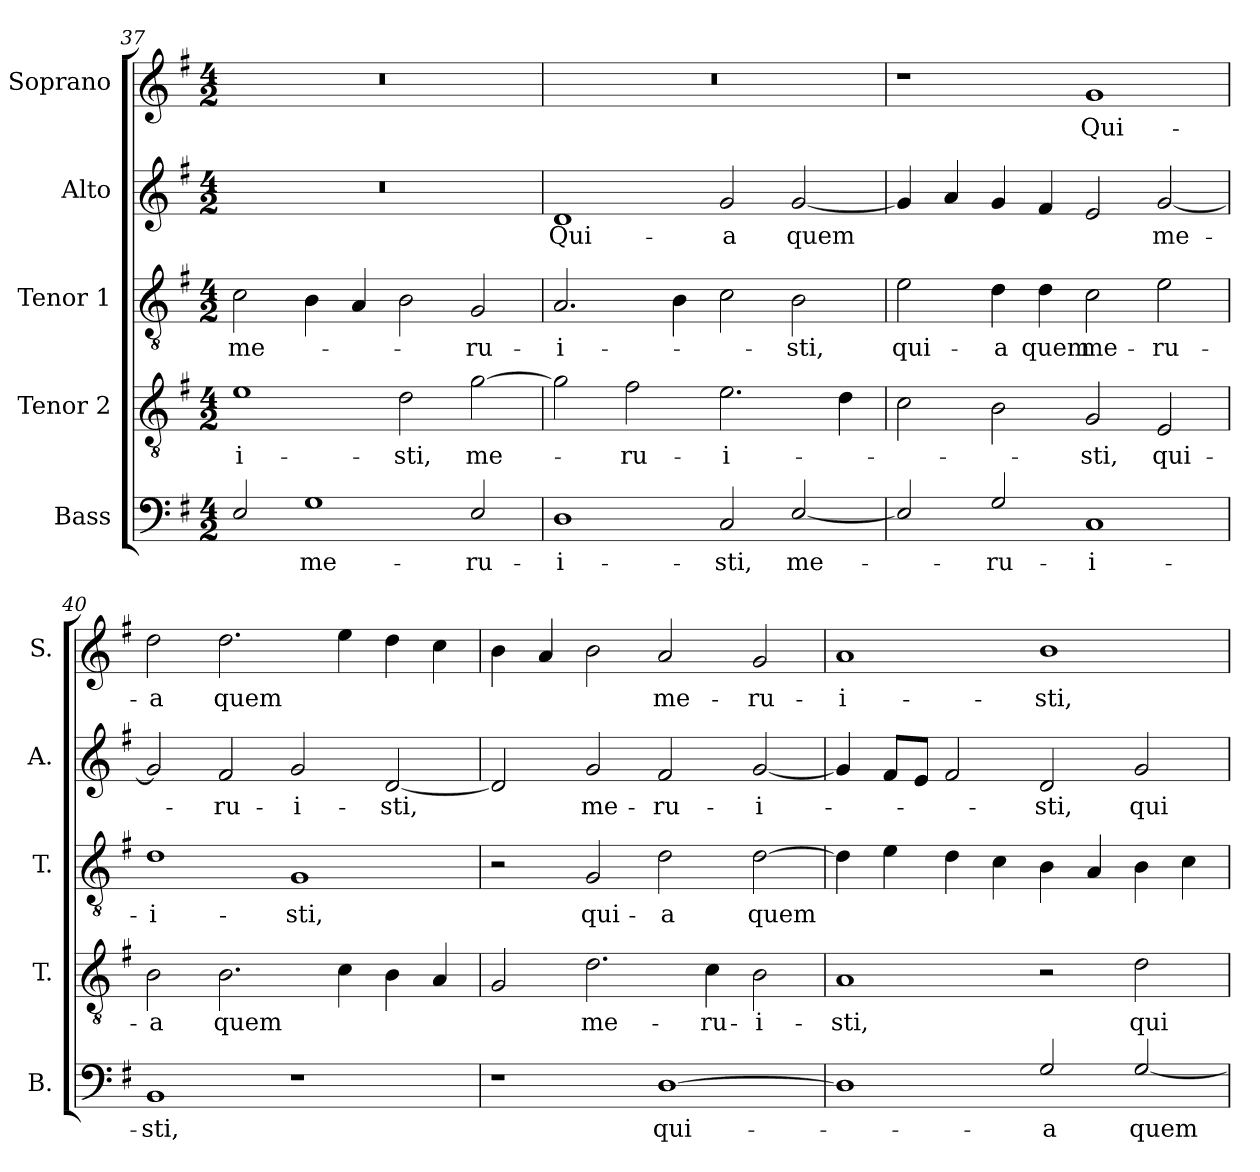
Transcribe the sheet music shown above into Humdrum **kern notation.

**kern	**text	**kern	**text	**kern	**text	**kern	**text	**kern	**text
*part5	*part5	*part4	*part4	*part3	*part3	*part2	*part2	*part1	*part1
*staff5	*staff5	*staff4	*staff4	*staff3	*staff3	*staff2	*staff2	*staff1	*staff1
*I"Bass	*	*I"Tenor 2	*	*I"Tenor 1	*	*I"Alto	*	*I"Soprano	*
*I'B.	*	*I'T.	*	*I'T.	*	*I'A.	*	*I'S.	*
*clefF4	*	*clefGv2	*	*clefGv2	*	*clefG2	*	*clefG2	*
*	*	*ITrd7c12	*	*ITrd7c12	*	*	*	*	*
*k[f#]	*	*k[f#]	*	*k[f#]	*	*k[f#]	*	*k[f#]	*
*G:	*	*G:	*	*G:	*	*G:	*	*G:	*
*M4/2	*	*M4/2	*	*M4/2	*	*M4/2	*	*M4/2	*
=37	=37	=37	=37	=37	=37	=37	=37	=37	=37
!	!	!	!LO:LY:b:color=#000000	!	!	!	!	!	!
!	!	!	!	!	!LO:LY:b:color=#000000	!LO:N:vis=1	!	!LO:N:vis=1	!
2Ei/	.	1Ei	-i-	2Ci\	me-	0r	.	0r	.
!	!LO:LY:b:color=#000000	!	!	!	!	!	!	!	!
1Gi	me-	.	.	4BBi\	.	.	.	.	.
.	.	.	.	4AAi/	.	.	.	.	.
!	!	!	!LO:LY:b:color=#000000	!	!	!	!	!	!
.	.	2Di\	-sti,	2BBi\	.	.	.	.	.
!	!LO:LY:b:color=#000000	!	!	!	!	!	!	!	!
!	!	!	!LO:LY:b:color=#000000	!	!	!	!	!	!
!	!	!	!	!	!LO:LY:b:color=#000000	!	!	!	!
2Ei/	-ru-	[>2Gi\	me-	2GGi/	-ru-	.	.	.	.
=38	=38	=38	=38	=38	=38	=38	=38	=38	=38
!	!LO:LY:b:color=#000000	!	!	!	!	!	!	!	!
!	!	!	!	!	!LO:LY:b:color=#000000	!	!	!	!
!	!	!	!	!	!	!	!LO:LY:b:color=#000000	!LO:N:vis=1	!
1Di	-i-	2Gi\]	.	2.AAi/	-i-	1di	Qui-	0r	.
!	!	!	!LO:LY:b:color=#000000	!	!	!	!	!	!
.	.	2F#i\	-ru-	.	.	.	.	.	.
.	.	.	.	4BBi\	.	.	.	.	.
!	!LO:LY:b:color=#000000	!	!	!	!	!	!	!	!
!	!	!	!LO:LY:b:color=#000000	!	!	!	!	!	!
!	!	!	!	!	!	!	!LO:LY:b:color=#000000	!	!
2Ci/	-sti,	2.Ei\	-i-	2Ci\	.	2gi/	-a	.	.
!	!LO:LY:b:color=#000000	!	!	!	!	!	!	!	!
!	!	!	!	!	!LO:LY:b:color=#000000	!	!	!	!
!	!	!	!	!	!	!	!LO:LY:b:color=#000000	!	!
[<2Ei/	me-	.	.	2BBi\	-sti,	[<2gi/	quem	.	.
.	.	4Di\	.	.	.	.	.	.	.
!!LO:PB:g=z
=39	=39	=39	=39	=39	=39	=39	=39	=39	=39
!	!	!	!	!	!LO:LY:b:color=#000000	!	!	!	!
2Ei/]	.	2Ci\	.	2Ei\	qui-	4gi/]	.	1r	.
.	.	.	.	.	.	4ai/	.	.	.
!	!LO:LY:b:color=#000000	!	!	!	!	!	!	!	!
!	!	!	!	!	!LO:LY:b:color=#000000	!	!	!	!
2Gi/	-ru-	2BBi\	.	4Di\	-a	4gi/	.	.	.
!	!	!	!	!	!LO:LY:b:color=#000000	!	!	!	!
.	.	.	.	4Di\	quem	4f#i/	.	.	.
!	!LO:LY:b:color=#000000	!	!	!	!	!	!	!	!
!	!	!	!LO:LY:b:color=#000000	!	!	!	!	!	!
!	!	!	!	!	!LO:LY:b:color=#000000	!	!	!	!
!	!	!	!	!	!	!	!	!	!LO:LY:b:color=#000000
1Ci	-i-	2GGi/	-sti,	2Ci\	me-	2ei/	.	1gi	Qui-
!	!	!	!LO:LY:b:color=#000000	!	!	!	!	!	!
!	!	!	!	!	!LO:LY:b:color=#000000	!	!	!	!
!	!	!	!	!	!	!	!LO:LY:b:color=#000000	!	!
.	.	2EEi/	qui-	2Ei\	-ru-	[<2gi/	me-	.	.
=40	=40	=40	=40	=40	=40	=40	=40	=40	=40
!	!LO:LY:b:color=#000000	!	!	!	!	!	!	!	!
!	!	!	!LO:LY:b:color=#000000	!	!	!	!	!	!
!	!	!	!	!	!LO:LY:b:color=#000000	!	!	!	!
!	!	!	!	!	!	!	!	!	!LO:LY:b:color=#000000
1BBi	-sti,	2BBi\	-a	1Di	-i-	2gi/]	.	2ddi\	-a
!	!	!	!LO:LY:b:color=#000000	!	!	!	!	!	!
!	!	!	!	!	!	!	!LO:LY:b:color=#000000	!	!
!	!	!	!	!	!	!	!	!	!LO:LY:b:color=#000000
.	.	2.BBi\	quem	.	.	2f#i/	-ru-	2.ddi\	quem
!	!	!	!	!	!LO:LY:b:color=#000000	!	!	!	!
!	!	!	!	!	!	!	!LO:LY:b:color=#000000	!	!
1r	.	.	.	1GGi	-sti,	2gi/	-i-	.	.
.	.	4Ci\	.	.	.	.	.	4eei\	.
!	!	!	!	!	!	!	!LO:LY:b:color=#000000	!	!
.	.	4BBi\	.	.	.	[<2di/	-sti,	4ddi\	.
.	.	4AAi/	.	.	.	.	.	4cci\	.
=41	=41	=41	=41	=41	=41	=41	=41	=41	=41
1r	.	2GGi/	.	2r	.	2di/]	.	4bi\	.
.	.	.	.	.	.	.	.	4ai/	.
!	!	!	!LO:LY:b:color=#000000	!	!	!	!	!	!
!	!	!	!	!	!LO:LY:b:color=#000000	!	!	!	!
!	!	!	!	!	!	!	!LO:LY:b:color=#000000	!	!
.	.	2.Di\	me-	2GGi/	qui-	2gi/	me-	2bi\	.
!	!LO:LY:b:color=#000000	!	!	!	!	!	!	!	!
!	!	!	!	!	!LO:LY:b:color=#000000	!	!	!	!
!	!	!	!	!	!	!	!LO:LY:b:color=#000000	!	!
!	!	!	!	!	!	!	!	!	!LO:LY:b:color=#000000
[<1Di	qui-	.	.	2Di\	-a	2f#i/	-ru-	2ai/	me-
!	!	!	!LO:LY:b:color=#000000	!	!	!	!	!	!
.	.	4Ci\	-ru-	.	.	.	.	.	.
!	!	!	!LO:LY:b:color=#000000	!	!	!	!	!	!
!	!	!	!	!	!LO:LY:b:color=#000000	!	!	!	!
!	!	!	!	!	!	!	!LO:LY:b:color=#000000	!	!
!	!	!	!	!	!	!	!	!	!LO:LY:b:color=#000000
.	.	2BBi\	-i-	[>2Di\	quem	[<2gi/	-i-	2gi/	-ru-
=42	=42	=42	=42	=42	=42	=42	=42	=42	=42
!	!	!	!LO:LY:b:color=#000000	!	!	!	!	!	!
!	!	!	!	!	!	!	!	!	!LO:LY:b:color=#000000
1Di]	.	1AAi	-sti,	4Di\]	.	4gi/]	.	1ai	-i-
.	.	.	.	4Ei\	.	8f#i/L	.	.	.
.	.	.	.	.	.	8ei/J	.	.	.
.	.	.	.	4Di\	.	2f#i/	.	.	.
.	.	.	.	4Ci\	.	.	.	.	.
!	!LO:LY:b:color=#000000	!	!	!	!	!	!	!	!
!	!	!	!	!	!	!	!LO:LY:b:color=#000000	!	!
!	!	!	!	!	!	!	!	!	!LO:LY:b:color=#000000
2Gi/	-a	2r	.	4BBi\	.	2di/	-sti,	1bi	-sti,
.	.	.	.	4AAi/	.	.	.	.	.
!	!LO:LY:b:color=#000000	!	!	!	!	!	!	!	!
!	!	!	!LO:LY:b:color=#000000	!	!	!	!	!	!
!	!	!	!	!	!	!	!LO:LY:b:color=#000000	!	!
[>2Gi/	quem	2Di\	qui-	4BBi\	.	2gi/	qui-	.	.
.	.	.	.	4Ci\	.	.	.	.	.
=	=	=	=	=	=	=	=	=	=
*-	*-	*-	*-	*-	*-	*-	*-	*-	*-
